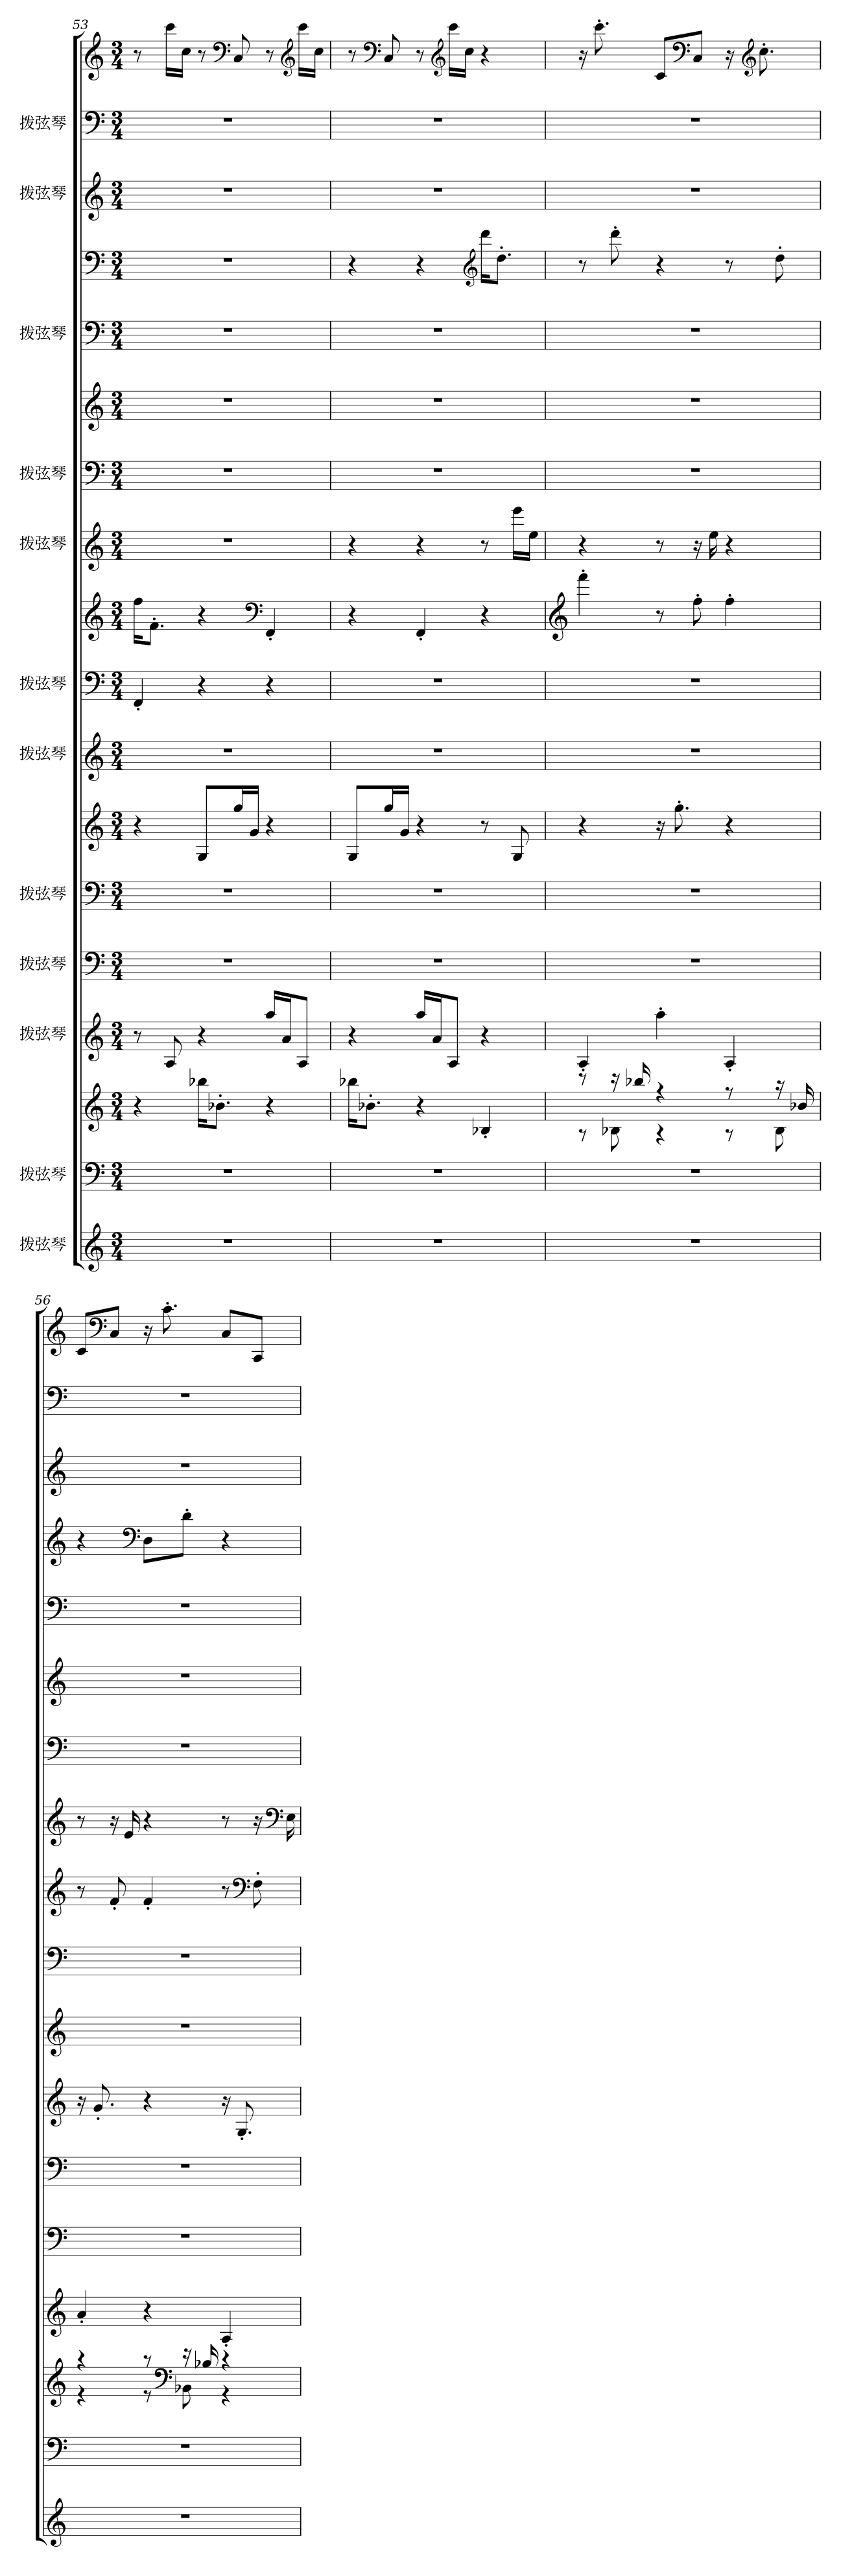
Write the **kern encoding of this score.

**kern	**kern	**kern	**kern	**kern	**kern	**kern	**kern	**kern	**kern	**kern	**kern	**kern	**kern	**kern	**kern	**kern	**kern
*part12	*part11	*part11	*part10	*part9	*part8	*part8	*part7	*part6	*part6	*part5	*part4	*part4	*part3	*part3	*part2	*part1	*part1
*staff18	*staff17	*staff16	*staff15	*staff14	*staff13	*staff12	*staff11	*staff10	*staff9	*staff8	*staff7	*staff6	*staff5	*staff4	*staff3	*staff2	*staff1
*I"拨弦琴	*I"拨弦琴	*	*I"拨弦琴	*I"拨弦琴	*I"拨弦琴	*	*I"拨弦琴	*I"拨弦琴	*	*I"拨弦琴	*I"拨弦琴	*	*I"拨弦琴	*	*I"拨弦琴	*I"拨弦琴	*
*clefG2	*clefF4	*clefG2	*clefG2	*clefF4	*clefF4	*clefG2	*clefG2	*clefF4	*clefG2	*clefG2	*clefF4	*clefG2	*clefF4	*clefF4	*clefG2	*clefF4	*clefG2
*k[]	*k[]	*k[]	*k[]	*k[]	*k[]	*k[]	*k[]	*k[]	*k[]	*k[]	*k[]	*k[]	*k[]	*k[]	*k[]	*k[]	*k[]
*M3/4	*M3/4	*M3/4	*M3/4	*M3/4	*M3/4	*M3/4	*M3/4	*M3/4	*M3/4	*M3/4	*M3/4	*M3/4	*M3/4	*M3/4	*M3/4	*M3/4	*M3/4
=53	=53	=53	=53	=53	=53	=53	=53	=53	=53	=53	=53	=53	=53	=53	=53	=53	=53
2.r	2.r	4r	8r	2.r	2.r	4r	2.r	4FF'/	16ff\KL	2.r	2.r	2.r	2.r	2.r	2.r	2.r	8r
.	.	.	.	.	.	.	.	.	8.f'\J	.	.	.	.	.	.	.	.
.	.	.	8A/	.	.	.	.	.	.	.	.	.	.	.	.	.	16ccc\LL
.	.	.	.	.	.	.	.	.	.	.	.	.	.	.	.	.	16cc\JJ
.	.	16bb-X\KL	4r	.	.	8G/L	.	4r	4r	.	.	.	.	.	.	.	8r
.	.	8.b-X'\J	.	.	.	.	.	.	.	.	.	.	.	.	.	.	.
*	*	*	*	*	*	*	*	*	*	*	*	*	*	*	*	*	*clefF4
.	.	.	.	.	.	16gg/L	.	.	.	.	.	.	.	.	.	.	8C/
.	.	.	.	.	.	16g/JJ	.	.	.	.	.	.	.	.	.	.	.
*	*	*	*	*	*	*	*	*	*clefF4	*	*	*	*	*	*	*	*
.	.	4r	16aa/LL	.	.	4r	.	4r	4FF'/	.	.	.	.	.	.	.	8r
.	.	.	16a/J	.	.	.	.	.	.	.	.	.	.	.	.	.	.
*	*	*	*	*	*	*	*	*	*	*	*	*	*	*	*	*	*clefG2
.	.	.	8A/J	.	.	.	.	.	.	.	.	.	.	.	.	.	16ccc\LL
.	.	.	.	.	.	.	.	.	.	.	.	.	.	.	.	.	16cc\JJ
!!LO:PB:g=z
=54	=54	=54	=54	=54	=54	=54	=54	=54	=54	=54	=54	=54	=54	=54	=54	=54	=54
2.r	2.r	16bb-X\KL	4r	2.r	2.r	8G/L	2.r	2.r	4r	4r	2.r	2.r	2.r	4r	2.r	2.r	8r
.	.	8.b-X'\J	.	.	.	.	.	.	.	.	.	.	.	.	.	.	.
*	*	*	*	*	*	*	*	*	*	*	*	*	*	*	*	*	*clefF4
.	.	.	.	.	.	16gg/L	.	.	.	.	.	.	.	.	.	.	8C/
.	.	.	.	.	.	16g/JJ	.	.	.	.	.	.	.	.	.	.	.
.	.	4r	16aa/LL	.	.	4r	.	.	4FF'/	4r	.	.	.	4r	.	.	8r
.	.	.	16a/J	.	.	.	.	.	.	.	.	.	.	.	.	.	.
*	*	*	*	*	*	*	*	*	*	*	*	*	*	*	*	*	*clefG2
.	.	.	8A/J	.	.	.	.	.	.	.	.	.	.	.	.	.	16ccc\LL
.	.	.	.	.	.	.	.	.	.	.	.	.	.	.	.	.	16cc\JJ
*	*	*	*	*	*	*	*	*	*	*	*	*	*	*clefG2	*	*	*
.	.	4B-X'/	4r	.	.	8r	.	.	4r	8r	.	.	.	16ddd\KL	.	.	4r
.	.	.	.	.	.	.	.	.	.	.	.	.	.	8.dd'\J	.	.	.
.	.	.	.	.	.	8G/	.	.	.	16eee\LL	.	.	.	.	.	.	.
.	.	.	.	.	.	.	.	.	.	16ee\JJ	.	.	.	.	.	.	.
=55	=55	=55	=55	=55	=55	=55	=55	=55	=55	=55	=55	=55	=55	=55	=55	=55	=55
*	*	*	*	*	*	*	*	*	*clefG2	*	*	*	*	*	*	*	*
*	*	*^	*	*	*	*	*	*	*	*	*	*	*	*	*	*	*
2.r	2.r	8r	8r	4A'/	2.r	2.r	4r	2.r	2.r	4fff'\	4r	2.r	2.r	2.r	8r	2.r	2.r	16r
.	.	.	.	.	.	.	.	.	.	.	.	.	.	.	.	.	.	8.ccc'\
.	.	16r	8B-X\	.	.	.	.	.	.	.	.	.	.	.	8ddd'\	.	.	.
.	.	16bb-X/	.	.	.	.	.	.	.	.	.	.	.	.	.	.	.	.
.	.	4r	4r	4aa'\	.	.	16r	.	.	8r	8r	.	.	.	4r	.	.	8c/L
.	.	.	.	.	.	.	8.gg'\	.	.	.	.	.	.	.	.	.	.	.
*	*	*	*	*	*	*	*	*	*	*	*	*	*	*	*	*	*	*clefF4
.	.	.	.	.	.	.	.	.	.	8ff'\	16r	.	.	.	.	.	.	8C/J
.	.	.	.	.	.	.	.	.	.	.	16ee\	.	.	.	.	.	.	.
.	.	8r	8r	4A'/	.	.	4r	.	.	4ff'\	4r	.	.	.	8r	.	.	16r
*	*	*	*	*	*	*	*	*	*	*	*	*	*	*	*	*	*	*clefG2
.	.	.	.	.	.	.	.	.	.	.	.	.	.	.	.	.	.	8.cc'\
.	.	16r	8B-\	.	.	.	.	.	.	.	.	.	.	.	8dd'\	.	.	.
.	.	16b-X/	.	.	.	.	.	.	.	.	.	.	.	.	.	.	.	.
!!LO:PB:g=z
=56	=56	=56	=56	=56	=56	=56	=56	=56	=56	=56	=56	=56	=56	=56	=56	=56	=56	=56
2.r	2.r	4r	4r	4a'/	2.r	2.r	16r	2.r	2.r	8r	8r	2.r	2.r	2.r	4r	2.r	2.r	8c/L
.	.	.	.	.	.	.	8.g'/	.	.	.	.	.	.	.	.	.	.	.
*	*	*	*	*	*	*	*	*	*	*	*	*	*	*	*	*	*	*clefF4
.	.	.	.	.	.	.	.	.	.	8f'/	16r	.	.	.	.	.	.	8C/J
.	.	.	.	.	.	.	.	.	.	.	16e/	.	.	.	.	.	.	.
*	*	*	*	*	*	*	*	*	*	*	*	*	*	*	*clefF4	*	*	*
.	.	8r	8r	4r	.	.	4r	.	.	4f'/	4r	.	.	.	8D\L	.	.	16r
.	.	.	.	.	.	.	.	.	.	.	.	.	.	.	.	.	.	8.c'\
*	*	*clefF4	*	*	*	*	*	*	*	*	*	*	*	*	*	*	*	*
.	.	16r	8BB-X\	.	.	.	.	.	.	.	.	.	.	.	8d'\J	.	.	.
.	.	16B-X/	.	.	.	.	.	.	.	.	.	.	.	.	.	.	.	.
.	.	4r	4r	4A'/	.	.	16r	.	.	8r	8r	.	.	.	4r	.	.	8C/L
.	.	.	.	.	.	.	8.G'/	.	.	.	.	.	.	.	.	.	.	.
*	*	*	*	*	*	*	*	*	*	*clefF4	*	*	*	*	*	*	*	*
.	.	.	.	.	.	.	.	.	.	8F'\	16r	.	.	.	.	.	.	8CC/J
*	*	*	*	*	*	*	*	*	*	*	*clefF4	*	*	*	*	*	*	*
.	.	.	.	.	.	.	.	.	.	.	16E\	.	.	.	.	.	.	.
*	*	*v	*v	*	*	*	*	*	*	*	*	*	*	*	*	*	*	*
=	=	=	=	=	=	=	=	=	=	=	=	=	=	=	=	=	=
*-	*-	*-	*-	*-	*-	*-	*-	*-	*-	*-	*-	*-	*-	*-	*-	*-	*-
